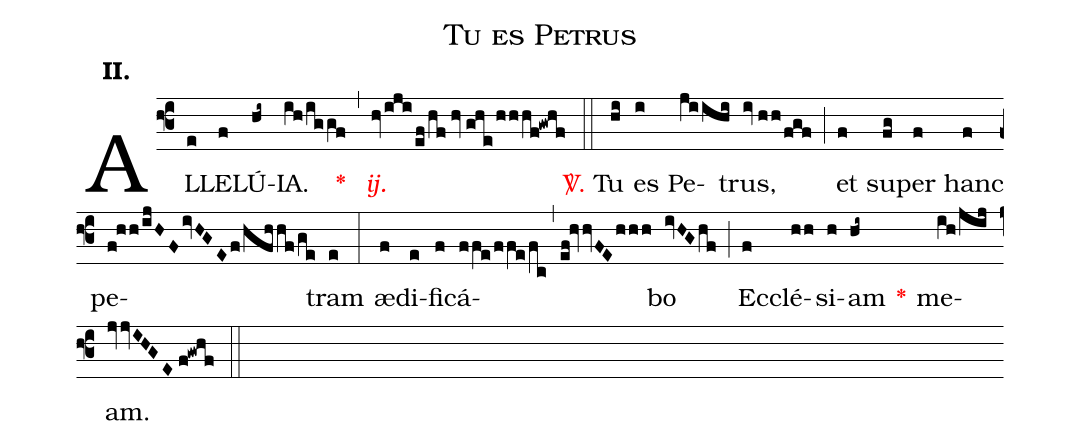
name:Tu es Petrus;
mode:II.;
office-part:Alleluia;
%%
(f3) AL(e)LE(f)LÚ(hi~)IA.(ih/iggf) <v>\red{*}</v>(,) <v>\redit{ij.}</v>(hv/iji/ef/hf//hv///ghe/hhhf!gwhf) (::) <v>\red{\Vbar.}</v> Tu(hi) es(i) Pe(jiihi)trus,(iv///hh/fgf) (;) et(f) su(fg)per(f) hanc(f) pe(f!hh/ijHF/ivHGE/f/hfhhf/ge)tram(e) (:) æ(f)di(e)fi(f)cá(ffe/ffe/fc,ef!hvvFE/hhh)bo(ivHG/hf) (;) Ec(f)clé(hh)si(h)am(hi~) <v>\red{*}</v>() me(ih/jij)am.(jvvIHGE//f!gwhf) (::)
